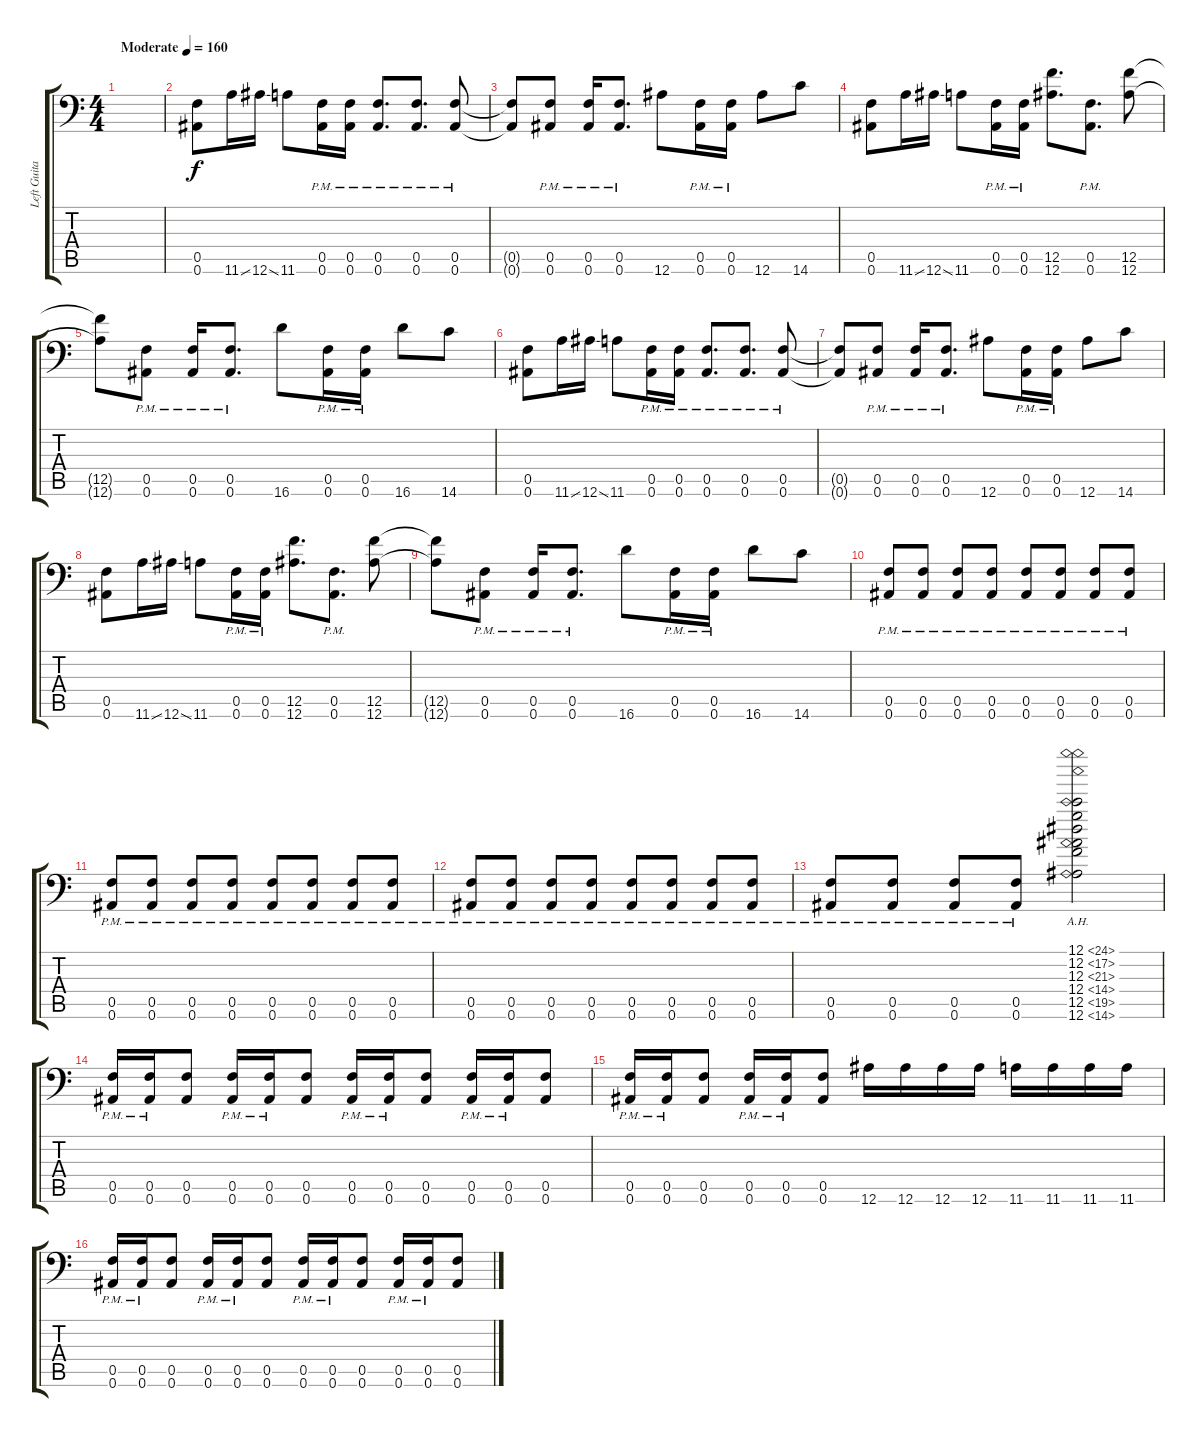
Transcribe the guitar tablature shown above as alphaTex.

\track ("Left Guitar" "Left Guita") {instrument distortionguitar}
\staff {score tabs}
\tuning (C4 G3 Eb3 Bb2 F2 Bb1) {hide}
\ts (4 4)
\tempo (160 "Moderate")
\clef f4
\ks c
|
(0.5 0.6).8 11.6{ss}.16 12.6{ss}.16 11.6.8 (0.5{pm} 0.6{pm}).16 (0.5{pm} 0.6{pm}).16 (0.5{pm} 0.6{pm}).8{d} (0.5{pm} 0.6{pm}).8{d} (0.5{pm} 0.6{pm}).8 |
(0.5{t} 0.6{t}).8 (0.5{pm} 0.6{pm}).8 (0.5{pm} 0.6{pm}).16 (0.5{pm} 0.6{pm}).8{d} 12.6.8 (0.5{pm} 0.6{pm}).16 (0.5{pm} 0.6{pm}).16 12.6.8 14.6.8 |
(0.5 0.6).8 11.6{ss}.16 12.6{ss}.16 11.6.8 (0.5{pm} 0.6{pm}).16 (0.5{pm} 0.6{pm}).16 (12.5 12.6).8{d} (0.5{pm} 0.6{pm}).8{d} (12.5 12.6).8 |
(12.5{t} 12.6{t}).8 (0.5{pm} 0.6{pm}).8 (0.5{pm} 0.6{pm}).16 (0.5{pm} 0.6{pm}).8{d} 16.6.8 (0.5{pm} 0.6{pm}).16 (0.5{pm} 0.6{pm}).16 16.6.8 14.6.8 |
(0.5 0.6).8 11.6{ss}.16 12.6{ss}.16 11.6.8 (0.5{pm} 0.6{pm}).16 (0.5{pm} 0.6{pm}).16 (0.5{pm} 0.6{pm}).8{d} (0.5{pm} 0.6{pm}).8{d} (0.5{pm} 0.6{pm}).8 |
(0.5{t} 0.6{t}).8 (0.5{pm} 0.6{pm}).8 (0.5{pm} 0.6{pm}).16 (0.5{pm} 0.6{pm}).8{d} 12.6.8 (0.5{pm} 0.6{pm}).16 (0.5{pm} 0.6{pm}).16 12.6.8 14.6.8 |
(0.5 0.6).8 11.6{ss}.16 12.6{ss}.16 11.6.8 (0.5{pm} 0.6{pm}).16 (0.5{pm} 0.6{pm}).16 (12.5 12.6).8{d} (0.5{pm} 0.6{pm}).8{d} (12.5 12.6).8 |
(12.5{t} 12.6{t}).8 (0.5{pm} 0.6{pm}).8 (0.5{pm} 0.6{pm}).16 (0.5{pm} 0.6{pm}).8{d} 16.6.8 (0.5{pm} 0.6{pm}).16 (0.5{pm} 0.6{pm}).16 16.6.8 14.6.8 |
(0.5{pm} 0.6{pm}).8 (0.5{pm} 0.6{pm}).8 (0.5{pm} 0.6{pm}).8 (0.5{pm} 0.6{pm}).8 (0.5{pm} 0.6{pm}).8 (0.5{pm} 0.6{pm}).8 (0.5{pm} 0.6{pm}).8 (0.5{pm} 0.6{pm}).8 |
(0.5{pm} 0.6{pm}).8 (0.5{pm} 0.6{pm}).8 (0.5{pm} 0.6{pm}).8 (0.5{pm} 0.6{pm}).8 (0.5{pm} 0.6{pm}).8 (0.5{pm} 0.6{pm}).8 (0.5{pm} 0.6{pm}).8 (0.5{pm} 0.6{pm}).8 |
(0.5{pm} 0.6{pm}).8 (0.5{pm} 0.6{pm}).8 (0.5{pm} 0.6{pm}).8 (0.5{pm} 0.6{pm}).8 (0.5{pm} 0.6{pm}).8 (0.5{pm} 0.6{pm}).8 (0.5{pm} 0.6{pm}).8 (0.5{pm} 0.6{pm}).8 |
(0.5{pm} 0.6{pm}).8 (0.5{pm} 0.6{pm}).8 (0.5{pm} 0.6{pm}).8 (0.5{pm} 0.6{pm}).8 (12.1{ah 12} 12.2{ah 5} 12.3{ah 9} 12.4{ah 2} 12.5{ah 7} 12.6{ah 2}).2 |
(0.5{pm} 0.6{pm}).16 (0.5{pm} 0.6{pm}).16 (0.5 0.6).8 (0.5{pm} 0.6{pm}).16 (0.5{pm} 0.6{pm}).16 (0.5 0.6).8 (0.5{pm} 0.6{pm}).16 (0.5{pm} 0.6{pm}).16 (0.5 0.6).8 (0.5{pm} 0.6{pm}).16 (0.5{pm} 0.6{pm}).16 (0.5 0.6).8 |
(0.5{pm} 0.6{pm}).16 (0.5{pm} 0.6{pm}).16 (0.5 0.6).8 (0.5{pm} 0.6{pm}).16 (0.5{pm} 0.6{pm}).16 (0.5 0.6).8 12.6.16 12.6.16 12.6.16 12.6.16 11.6.16 11.6.16 11.6.16 11.6.16 |
(0.5{pm} 0.6{pm}).16 (0.5{pm} 0.6{pm}).16 (0.5 0.6).8 (0.5{pm} 0.6{pm}).16 (0.5{pm} 0.6{pm}).16 (0.5 0.6).8 (0.5{pm} 0.6{pm}).16 (0.5{pm} 0.6{pm}).16 (0.5 0.6).8 (0.5{pm} 0.6{pm}).16 (0.5{pm} 0.6{pm}).16 (0.5 0.6).8
